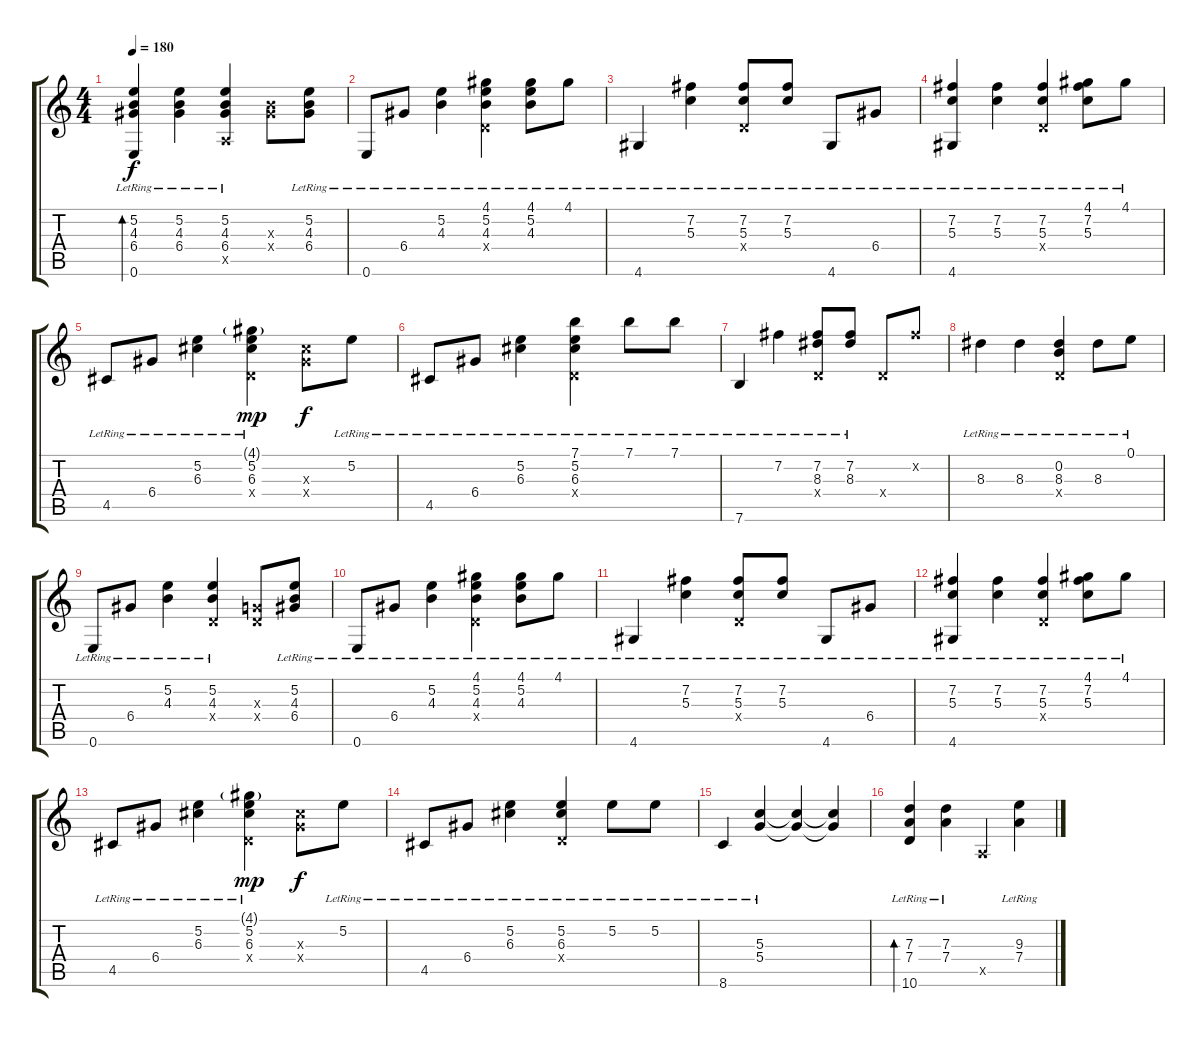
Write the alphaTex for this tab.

\track "" {instrument acousticguitarsteel}
\staff {score tabs}
\tuning (E4 B3 G3 D3 A2 E2) {hide}
\ts (4 4)
\tempo 180
\clef g2
\ks c
(5.2{lr} 4.3{lr} 6.4{lr} 0.6{lr}).4{bd 480 dy f} (5.2{lr} 4.3{lr} 6.4{lr}).4 (5.2{lr} 4.3{lr} 6.4{lr} 0.5{x}).4 (4.3{x} 6.4{x}).8 (5.2{lr} 4.3{lr} 6.4{lr}).8 |
0.6{lr}.8 6.4{lr}.8 (5.2{lr} 4.3{lr}).4 (4.1{lr} 5.2{lr} 4.3{lr} 0.4{x}).4 (4.1{lr} 5.2{lr} 4.3{lr}).8 4.1{lr}.8 |
4.6{lr}.4 (7.2{lr} 5.3{lr}).4 (7.2{lr} 5.3{lr} 0.4{x}).8 (7.2{lr} 5.3{lr}).8 4.6{lr}.8 6.4{lr}.8 |
(7.2 5.3 4.6{lr}).4 (7.2{lr} 5.3{lr}).4 (7.2{lr} 5.3{lr} 0.4{x}).4 (4.1{lr} 7.2{lr} 5.3{lr}).8 4.1{lr}.8 |
4.5{lr}.8 6.4{lr}.8 (5.2{lr} 6.3{lr}).4 (4.1{g lr} 5.2{lr} 6.3{lr} 0.4{x}).4{dy mp} (6.3{x} 6.4{x}).8{dy f} 5.2{lr}.8 |
4.5{lr}.8 6.4{lr}.8 (5.2{lr} 6.3{lr}).4 (7.1{lr} 5.2{lr} 6.3{lr} 0.4{x}).4 7.1{lr}.8 7.1{lr}.8 |
7.6{lr}.4 7.2{lr}.4 (7.2{lr} 8.3{lr} 0.4{x}).8 (7.2{lr} 8.3{lr}).8 0.4{x}.8 7.2{x}.8 |
8.3{lr}.4 8.3{lr}.4 (0.2{lr} 8.3{lr} 0.4{x}).4 8.3{lr}.8 0.1{lr}.8 |
0.6{lr}.8 6.4{lr}.8 (5.2{lr} 4.3{lr}).4 (5.2{lr} 4.3{lr} 0.4{x}).4 (0.3{x} 0.4{x}).8 (5.2{lr} 4.3{lr} 6.4{lr}).8 |
0.6{lr}.8 6.4{lr}.8 (5.2{lr} 4.3{lr}).4 (4.1{lr} 5.2{lr} 4.3{lr} 0.4{x}).4 (4.1{lr} 5.2{lr} 4.3{lr}).8 4.1{lr}.8 |
4.6{lr}.4 (7.2{lr} 5.3{lr}).4 (7.2{lr} 5.3{lr} 0.4{x}).8 (7.2{lr} 5.3{lr}).8 4.6{lr}.8 6.4{lr}.8 |
(7.2 5.3 4.6{lr}).4 (7.2{lr} 5.3{lr}).4 (7.2{lr} 5.3{lr} 0.4{x}).4 (4.1{lr} 7.2{lr} 5.3{lr}).8 4.1{lr}.8 |
4.5{lr}.8 6.4{lr}.8 (5.2{lr} 6.3{lr}).4 (4.1{g lr} 5.2{lr} 6.3{lr} 0.4{x}).4{dy mp} (6.3{x} 6.4{x}).8{dy f} 5.2{lr}.8 |
4.5{lr}.8 6.4{lr}.8 (5.2{lr} 6.3{lr}).4 (5.2{lr} 6.3{lr} 0.4{x}).4 5.2{lr}.8 5.2{lr}.8 |
8.6{lr}.4 (5.3{lr} 5.4{lr}).4 (5.3{t} 5.4{t}).4 (5.3{t} 5.4{t}).4 |
(7.3{lr} 7.4{lr} 10.6{lr}).4{bd 480} (7.3{lr} 7.4{lr}).4 0.5{x}.4 (9.3{lr} 7.4{lr}).4
